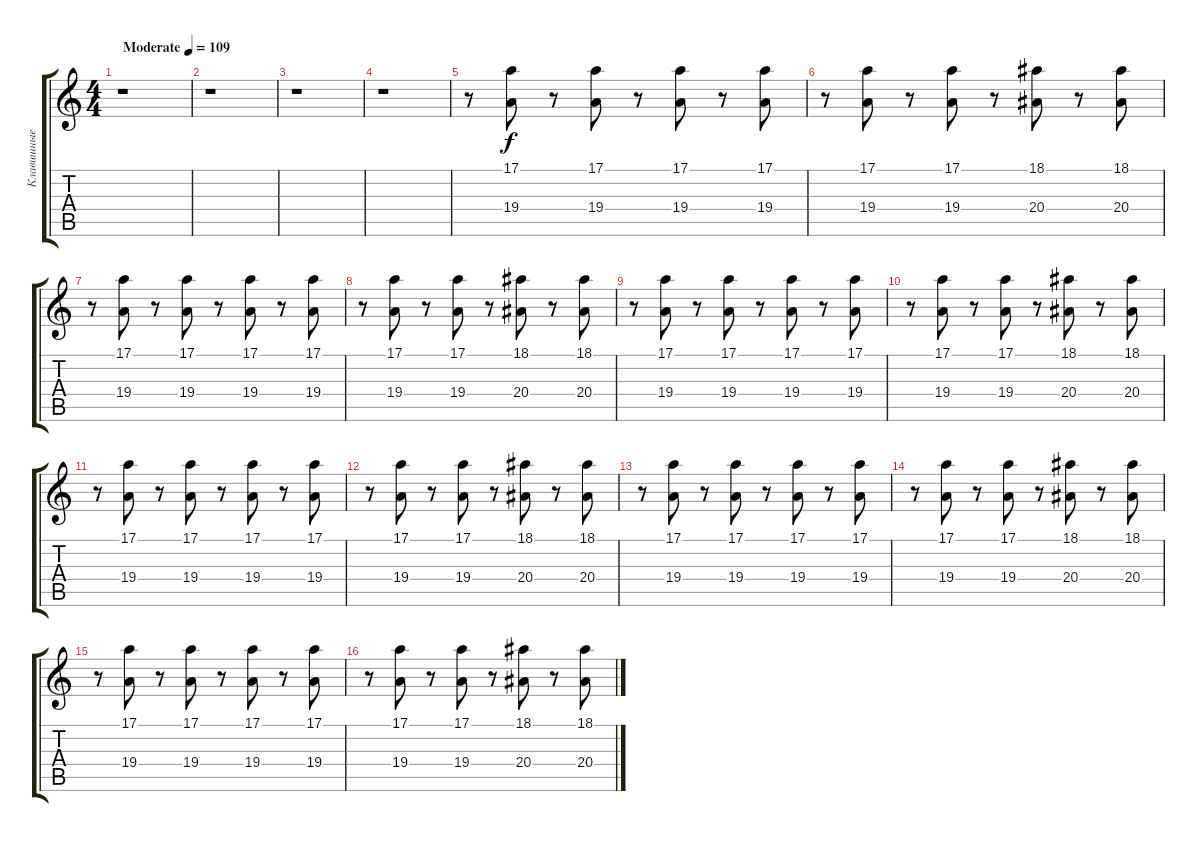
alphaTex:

\track ("Клавишные" "Клавишные") {instrument rockorgan}
\staff {score tabs}
\tuning (E4 B3 G3 D3 A2 E2) {hide}
\ts (4 4)
\tempo (109 "Moderate")
\clef g2
\ks c
r.1{dy f instrument rockorgan} |
r.1 |
r.1 |
r.1 |
r.8 (17.1 19.4).8 r.8 (17.1 19.4).8 r.8 (17.1 19.4).8 r.8 (17.1 19.4).8 |
r.8 (17.1 19.4).8 r.8 (17.1 19.4).8 r.8 (18.1 20.4).8 r.8 (18.1 20.4).8 |
r.8 (17.1 19.4).8 r.8 (17.1 19.4).8 r.8 (17.1 19.4).8 r.8 (17.1 19.4).8 |
r.8 (17.1 19.4).8 r.8 (17.1 19.4).8 r.8 (18.1 20.4).8 r.8 (18.1 20.4).8 |
r.8 (17.1 19.4).8 r.8 (17.1 19.4).8 r.8 (17.1 19.4).8 r.8 (17.1 19.4).8 |
r.8 (17.1 19.4).8 r.8 (17.1 19.4).8 r.8 (18.1 20.4).8 r.8 (18.1 20.4).8 |
r.8 (17.1 19.4).8 r.8 (17.1 19.4).8 r.8 (17.1 19.4).8 r.8 (17.1 19.4).8 |
r.8 (17.1 19.4).8 r.8 (17.1 19.4).8 r.8 (18.1 20.4).8 r.8 (18.1 20.4).8 |
r.8 (17.1 19.4).8 r.8 (17.1 19.4).8 r.8 (17.1 19.4).8 r.8 (17.1 19.4).8 |
r.8 (17.1 19.4).8 r.8 (17.1 19.4).8 r.8 (18.1 20.4).8 r.8 (18.1 20.4).8 |
r.8 (17.1 19.4).8 r.8 (17.1 19.4).8 r.8 (17.1 19.4).8 r.8 (17.1 19.4).8 |
r.8 (17.1 19.4).8 r.8 (17.1 19.4).8 r.8 (18.1 20.4).8 r.8 (18.1 20.4).8
